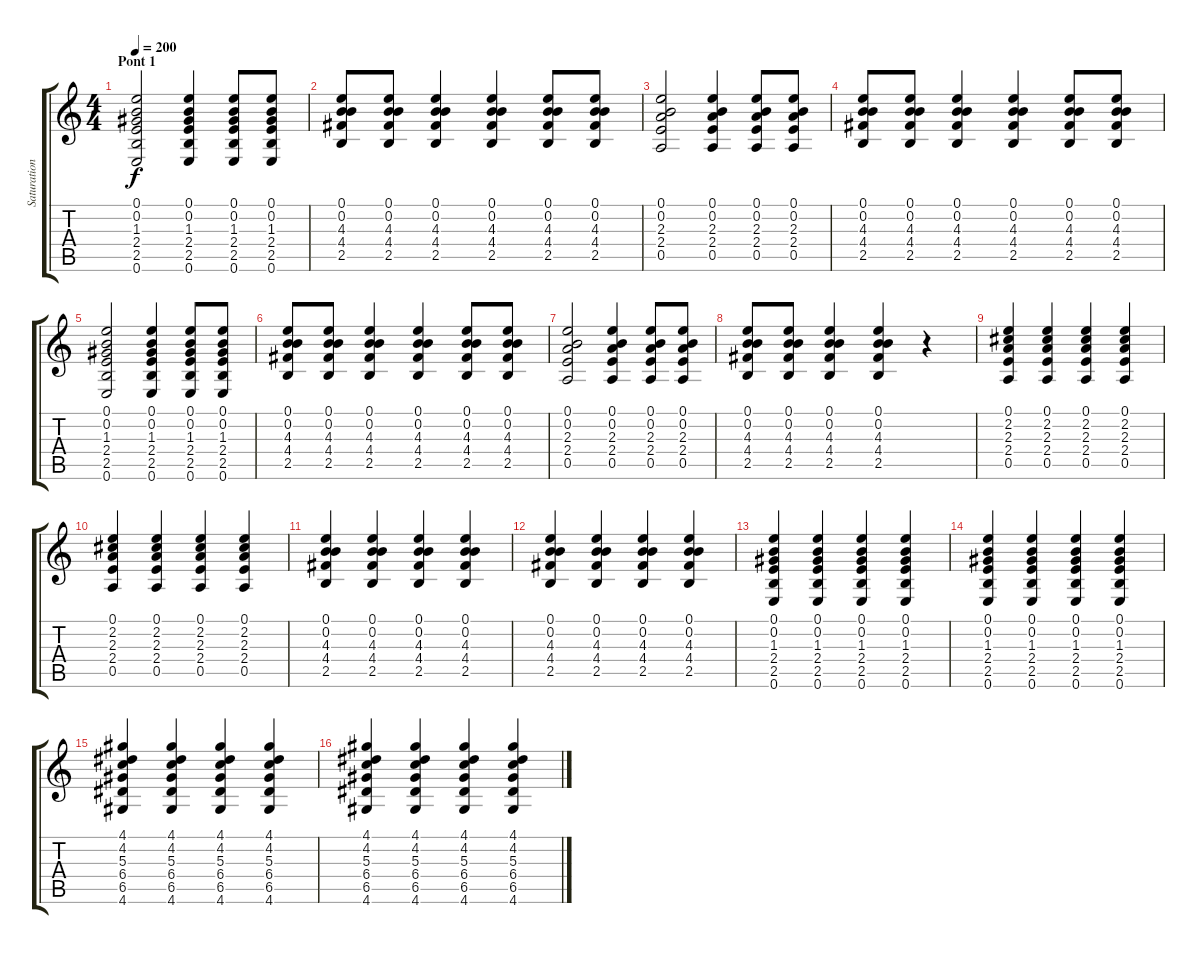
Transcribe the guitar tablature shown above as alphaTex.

\track ("Saturation Gauche" "Saturation") {instrument overdrivenguitar}
\staff {score tabs}
\tuning (E4 B3 G3 D3 A2 E2) {hide}
\ts (4 4)
\section ("" "Pont 1")
\tempo 200
\clef g2
\ks c
(0.1 0.2 1.3 2.4 2.5 0.6).2{dy f} (0.1 0.2 1.3 2.4 2.5 0.6).4 (0.1 0.2 1.3 2.4 2.5 0.6).8 (0.1 0.2 1.3 2.4 2.5 0.6).8 |
(0.1 0.2 4.3 4.4 2.5).8 (0.1 0.2 4.3 4.4 2.5).8 (0.1 0.2 4.3 4.4 2.5).4 (0.1 0.2 4.3 4.4 2.5).4 (0.1 0.2 4.3 4.4 2.5).8 (0.1 0.2 4.3 4.4 2.5).8 |
(0.1 0.2 2.3 2.4 0.5).2 (0.1 0.2 2.3 2.4 0.5).4 (0.1 0.2 2.3 2.4 0.5).8 (0.1 0.2 2.3 2.4 0.5).8 |
(0.1 0.2 4.3 4.4 2.5).8 (0.1 0.2 4.3 4.4 2.5).8 (0.1 0.2 4.3 4.4 2.5).4 (0.1 0.2 4.3 4.4 2.5).4 (0.1 0.2 4.3 4.4 2.5).8 (0.1 0.2 4.3 4.4 2.5).8 |
(0.1 0.2 1.3 2.4 2.5 0.6).2 (0.1 0.2 1.3 2.4 2.5 0.6).4 (0.1 0.2 1.3 2.4 2.5 0.6).8 (0.1 0.2 1.3 2.4 2.5 0.6).8 |
(0.1 0.2 4.3 4.4 2.5).8 (0.1 0.2 4.3 4.4 2.5).8 (0.1 0.2 4.3 4.4 2.5).4 (0.1 0.2 4.3 4.4 2.5).4 (0.1 0.2 4.3 4.4 2.5).8 (0.1 0.2 4.3 4.4 2.5).8 |
(0.1 0.2 2.3 2.4 0.5).2 (0.1 0.2 2.3 2.4 0.5).4 (0.1 0.2 2.3 2.4 0.5).8 (0.1 0.2 2.3 2.4 0.5).8 |
(0.1 0.2 4.3 4.4 2.5).8 (0.1 0.2 4.3 4.4 2.5).8 (0.1 0.2 4.3 4.4 2.5).4 (0.1 0.2 4.3 4.4 2.5).4 r.4 |
(0.1 2.2 2.3 2.4 0.5).4{volume 8} (0.1 2.2 2.3 2.4 0.5).4 (0.1 2.2 2.3 2.4 0.5).4 (0.1 2.2 2.3 2.4 0.5).4 |
(0.1 2.2 2.3 2.4 0.5).4 (0.1 2.2 2.3 2.4 0.5).4 (0.1 2.2 2.3 2.4 0.5).4 (0.1 2.2 2.3 2.4 0.5).4 |
(0.1 0.2 4.3 4.4 2.5).4 (0.1 0.2 4.3 4.4 2.5).4 (0.1 0.2 4.3 4.4 2.5).4 (0.1 0.2 4.3 4.4 2.5).4 |
(0.1 0.2 4.3 4.4 2.5).4 (0.1 0.2 4.3 4.4 2.5).4 (0.1 0.2 4.3 4.4 2.5).4 (0.1 0.2 4.3 4.4 2.5).4 |
(0.1 0.2 1.3 2.4 2.5 0.6).4 (0.1 0.2 1.3 2.4 2.5 0.6).4 (0.1 0.2 1.3 2.4 2.5 0.6).4 (0.1 0.2 1.3 2.4 2.5 0.6).4 |
(0.1 0.2 1.3 2.4 2.5 0.6).4 (0.1 0.2 1.3 2.4 2.5 0.6).4 (0.1 0.2 1.3 2.4 2.5 0.6).4 (0.1 0.2 1.3 2.4 2.5 0.6).4 |
(4.1 4.2 5.3 6.4 6.5 4.6).4 (4.1 4.2 5.3 6.4 6.5 4.6).4 (4.1 4.2 5.3 6.4 6.5 4.6).4 (4.1 4.2 5.3 6.4 6.5 4.6).4 |
(4.1 4.2 5.3 6.4 6.5 4.6).4 (4.1 4.2 5.3 6.4 6.5 4.6).4 (4.1 4.2 5.3 6.4 6.5 4.6).4 (4.1 4.2 5.3 6.4 6.5 4.6).4
